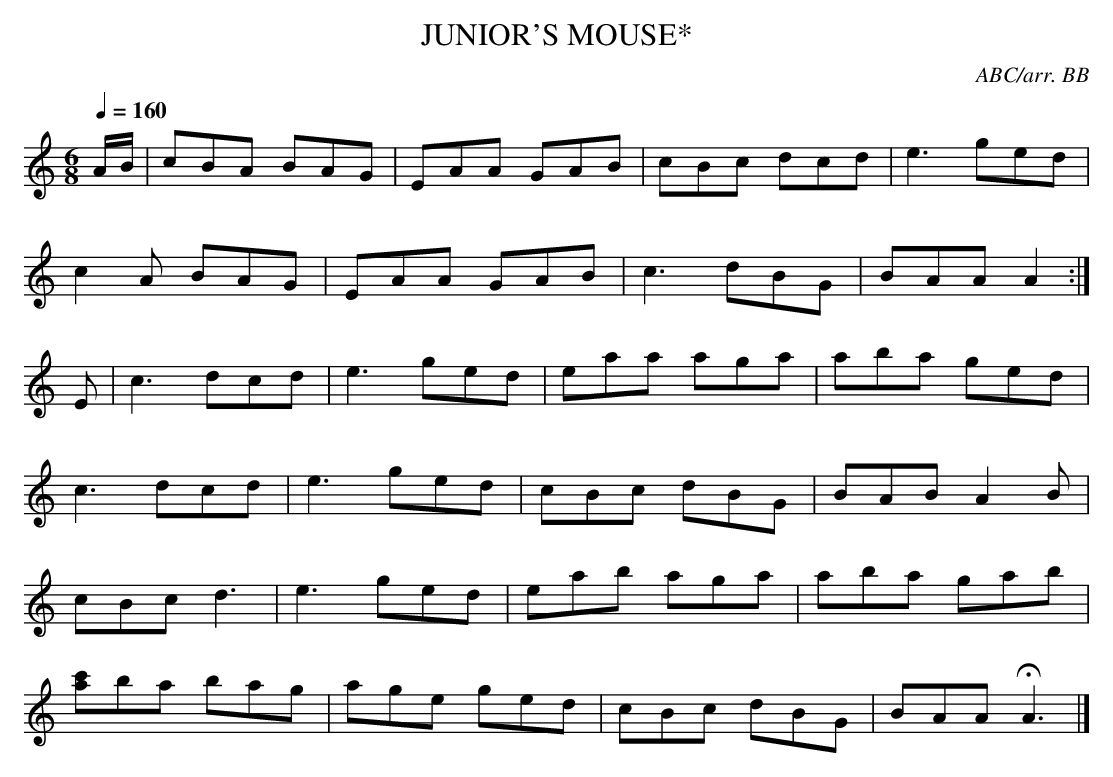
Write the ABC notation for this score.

X:1
T:JUNIOR'S MOUSE*
C:ABC/arr. BB
M:6/8
Q:1/4=160
Breathnach got from Junior Crehan (hence my title).
K:Am % source version = Gm
A/B/|cBA BAG|EAA GAB|cBc dcd|e3 ged|
c2A BAG|EAA GAB|c3 dBG|BAA A2:|
E|c3 dcd|e3 ged|eaa aga|aba ged|
c3 dcd|e3 ged|cBc dBG|BAB A2B|
cBc d3|e3 ged|eab aga|aba gab|
[c'a]ba bag| age ged|cBc dBG|BAA HA3|]
